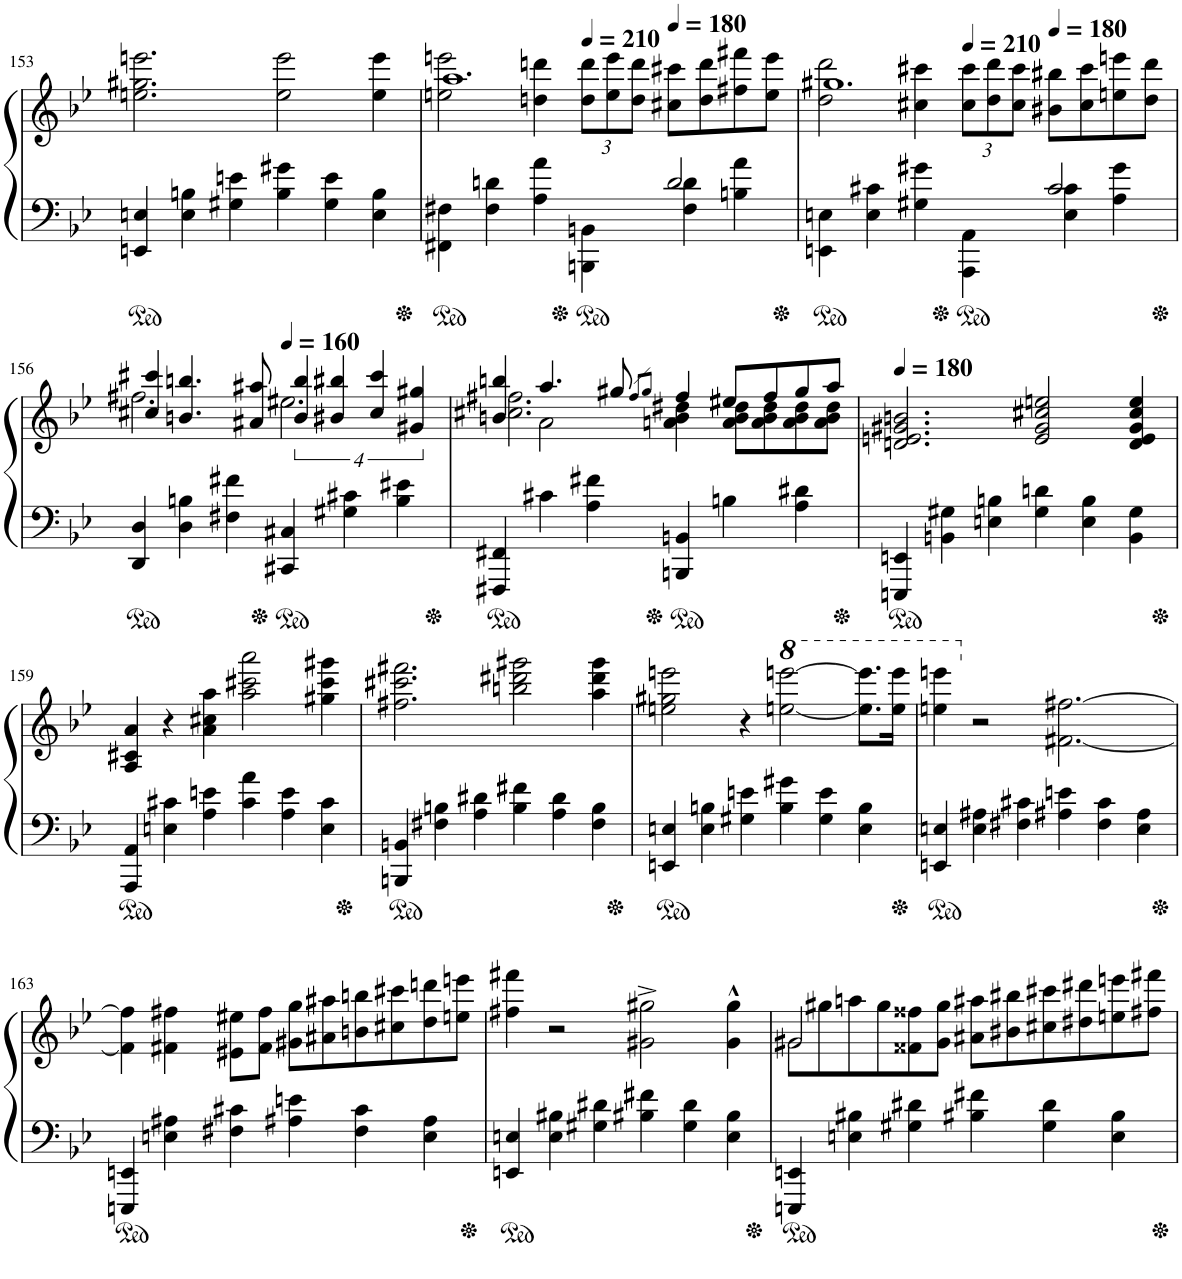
**kern	**kern
*part1	*part1
*staff2	*staff1
*I"Piano	*
*I'Pno.	*
!!LO:PB:g=z
*clefF4	*clefG2
*k[b-e-]	*k[b-e-]
*M6/4	*M6/4
=153	=153
4EEn/ 4En/	2.een\ 2.gg#X\ 2.eeen\
4E\ 4Bn\	.
4G#X\ 4en\	.
4B\ 4g#X\	2ee\ 2eee\
4G#\ 4e\	.
4E\ 4B\	4ee\ 4eee\
=154	=154
*^	*^
4FF#X\ 4F#X\	1ryy	2een\ 2eeen\	1.aa
4F#\ 4dn\	.	.	.
4A\ 4a\	.	4ddn\ 4dddn\	.
*	*	*Xbrackettup	*
*	*	*MM210	*
4BBBn\ 4BBn\	.	12dd\ 12ddd\L	.
.	.	12ee\ 12eee\	.
.	.	12dd\ 12ddd\J	.
*	*	*MM180	*
4F#\ 4d\	2d/	8cc#X\ 8ccc#X\L	.
.	.	8dd\ 8ddd\	.
4Bn\ 4a\	.	8ff#X\ 8fff#X\	.
.	.	8ee\ 8eee\J	.
=155	=155	=155	=155
4EEn\ 4En\	1ryy	2dd\ 2ddd\	1.gg#X
4E\ 4c#X\	.	.	.
4G#X\ 4g#X\	.	4cc#X\ 4ccc#X\	.
*	*	*MM210	*
4AAA\ 4AA\	.	12cc#\ 12ccc#\L	.
.	.	12dd\ 12ddd\	.
.	.	12cc#\ 12ccc#\J	.
*	*	*MM180	*
4E\ 4c#\	2c#/	8b#X\ 8bb#X\L	.
.	.	8cc#\ 8ccc#\	.
4A\ 4g#\	.	8een\ 8eeen\	.
.	.	8dd\ 8ddd\J	.
*v	*v	*	*
!!LO:LB:g=z	!!
=156	=156	=156
4DD/ 4D/	4cc#X/ 4ccc#X/	2.ff#X\
4D\ 4Bn\	4.bn/ 4.bbn/	.
4F#X\ 4f#X\	.	.
.	8a#X/ 8aa#X/	.
*	*brackettup	*
*	*MM160	*
4CC#X/ 4C#X/	16%3b/ 16%3bb/	2.ee#X\
.	16%3b#X/ 16%3bb#X/	.
4G#X\ 4c#X\	.	.
.	16%3cc#/ 16%3ccc#/	.
4B\ 4e#X\	.	.
.	16%3g#X/ 16%3gg#X/	.
=157	=157	=157
*	*	*^
4FFF#X/ 4FF#X/	4bn/ 4bbn/	2.cc#X\ 2.ff#X\	4ryy
4c#X\	4.aa/	.	2a\
4A\ 4f#X\	.	.	.
.	8gg#X/	.	.
.	8qff#/L	.	.
.	8qgg#/J	.	.
4BBBn/ 4BBn/	4ff#/	4an\ 4b\ 4dd#X\	2.ryy
4Bn\	8ee#X/L	8a\ 8b\ 8dd#\L	.
.	8ff#/	8a\ 8b\ 8dd#\	.
4A\ 4d#X\	8gg#/	8a\ 8b\ 8dd#\	.
.	8aa/J	8a\ 8b\ 8dd#\J	.
*	*v	*v	*v
=158	=158
*	*MM180
4EEEn/ 4EEn/	2.dn/ 2.en/ 2.g#X/ 2.bn/
4BBn\ 4G#X\	.
4En\ 4Bn\	.
4G#\ 4dn\	2e/ 2g#/ 2cc#X/ 2een/
4E\ 4B\	.
4BB\ 4G#\	4d/ 4e/ 4g#/ 4cc#/ 4ee/
!!LO:LB:g=z
=159	=159
4AAA/ 4AA/	4A/ 4c#X/ 4a/
4En\ 4c#X\	4r
4A\ 4en\	4a\ 4cc#X\ 4aa\
4c#\ 4a\	2aa\ 2ccc#X\ 2aaa\
4A\ 4e\	.
4E\ 4c#\	4gg#X\ 4ccc#\ 4ggg#X\
=160	=160
4BBBn/ 4BBn/	2.ff#X\ 2.ccc#X\ 2.fff#X\
4F#X\ 4Bn\	.
4A\ 4d#X\	.
4B\ 4f#X\	2bbn\ 2ddd#X\ 2ggg#X\
4A\ 4d#\	.
4F#\ 4B\	4aa\ 4ddd#\ 4ggg#\
=161	=161
4EEn/ 4En/	2een\ 2gg#X\ 2eeen\
4E\ 4Bn\	.
4G#X\ 4en\	4r
*	*8va
4B\ 4g#X\	[2eeen\ [2eeeen\
4G#\ 4e\	.
4E\ 4B\	8.eee\] 8.eeee\]L
.	16eee\ 16eeee\Jk
=162	=162
4EEn/ 4En/	4eeen\ 4eeeen\
*	*X8va
4E\ 4A#X\	2r
4F#X\ 4c#X\	.
4A#X\ 4en\	[2.f#X\ [2.ff#X\
4F#\ 4c#\	.
4E\ 4A#\	.
!!LO:LB:g=z
=163	=163
*	*^
4EEEn/ 4EEn/	4f#\] 4ff#\]	4ryy
*	*	*Xbrackettup
4En\ 4A#X\	4f#X\ 4ff#X\	20ff#!LL
.	.	20gg#X!J
.	.	10.ff#!J
4F#X\ 4c#X\	8e#X\ 8ee#X\L	1ryy
.	8f#\ 8ff#\J	.
4A#X\ 4en\	8g#X\ 8gg#\L	.
.	8a#X\ 8aa#X\	.
4F#\ 4c#\	8bn\ 8bbn\	.
.	8cc#X\ 8ccc#X\	.
4E\ 4A#\	8dd\ 8dddn\	.
.	8een\ 8eeen\J	.
*	*v	*v
=164	=164
4EEn/ 4En/	4ff#X\ 4fff#X\
4E\ 4B#X\	2r
4G#X\ 4d#X\	.
4B#X\ 4f#X\	2g#X\^ 2gg#X\^
4G#\ 4d#\	.
4E\ 4B#\	4g#\^^ 4gg#\^^
=165	=165
*	*^
4EEEn/ 4EEn/	8g#X\L	2g#/
.	8gg#X\	.
4En\ 4B#X\	8aan\	.
.	8gg#\	.
4G#X\ 4d#X\	8f##X\ 8ff##X\	1ryy
.	8g#\ 8gg#\J	.
4B#X\ 4f#X\	8a#X\ 8aa#X\L	.
.	8b#X\ 8bb#X\	.
4G#\ 4d#\	8cc#X\ 8ccc#X\	.
.	8dd#X\ 8ddd#X\	.
4E\ 4B#\	8een\ 8eeen\	.
.	8ff#X\ 8fff#X\J	.
*	*v	*v
=	=
*-	*-
